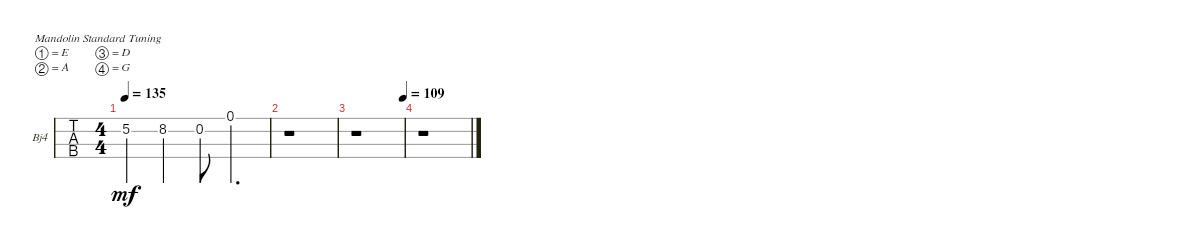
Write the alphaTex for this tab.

\bracketExtendMode groupsimilarinstruments
\firstSystemTrackNameOrientation horizontal
\otherSystemsTrackNameOrientation horizontal
\chordDiagramsInScore
\track ("Banjo" "Bj4") {instrument banjo}
\staff {tabs}
\tuning (E4 A3 D3 G2)
\ts (4 4)
\tempo 135
\clef g2
\ks c
5.2.4{dy mf} 8.2.4 0.2.8 0.1.4{d} |
r.1 |
\tempo (109 1)
r.1 |
r.1
